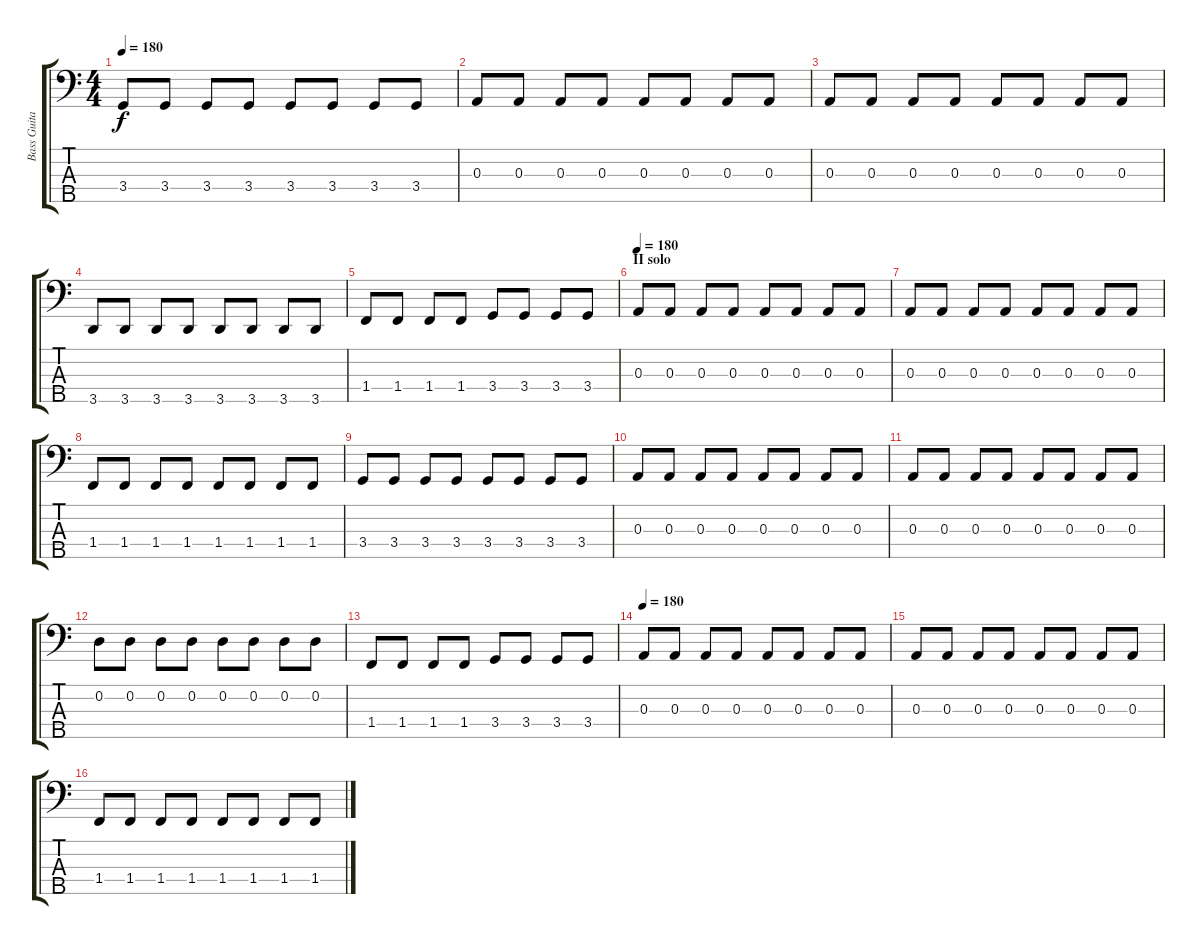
\track ("Bass Guitar" "Bass Guita") {instrument electricbassfinger}
\staff {score tabs}
\tuning (G2 D2 A1 E1 B0) {hide}
\ts (4 4)
\tempo 180
\clef f4
\ks aminor
3.4.8{dy f} 3.4.8 3.4.8 3.4.8 3.4.8 3.4.8 3.4.8 3.4.8 |
0.3.8 0.3.8 0.3.8 0.3.8 0.3.8 0.3.8 0.3.8 0.3.8 |
0.3.8 0.3.8 0.3.8 0.3.8 0.3.8 0.3.8 0.3.8 0.3.8 |
3.5.8 3.5.8 3.5.8 3.5.8 3.5.8 3.5.8 3.5.8 3.5.8 |
1.4.8 1.4.8 1.4.8 1.4.8 3.4.8 3.4.8 3.4.8 3.4.8 |
\section ("" "II solo")
\tempo 180
0.3.8 0.3.8 0.3.8 0.3.8 0.3.8 0.3.8 0.3.8 0.3.8 |
0.3.8 0.3.8 0.3.8 0.3.8 0.3.8 0.3.8 0.3.8 0.3.8 |
1.4.8 1.4.8 1.4.8 1.4.8 1.4.8 1.4.8 1.4.8 1.4.8 |
3.4.8 3.4.8 3.4.8 3.4.8 3.4.8 3.4.8 3.4.8 3.4.8 |
0.3.8 0.3.8 0.3.8 0.3.8 0.3.8 0.3.8 0.3.8 0.3.8 |
0.3.8 0.3.8 0.3.8 0.3.8 0.3.8 0.3.8 0.3.8 0.3.8 |
0.2.8 0.2.8 0.2.8 0.2.8 0.2.8 0.2.8 0.2.8 0.2.8 |
1.4.8 1.4.8 1.4.8 1.4.8 3.4.8 3.4.8 3.4.8 3.4.8 |
\tempo 180
0.3.8 0.3.8 0.3.8 0.3.8 0.3.8 0.3.8 0.3.8 0.3.8 |
0.3.8 0.3.8 0.3.8 0.3.8 0.3.8 0.3.8 0.3.8 0.3.8 |
1.4.8 1.4.8 1.4.8 1.4.8 1.4.8 1.4.8 1.4.8 1.4.8
